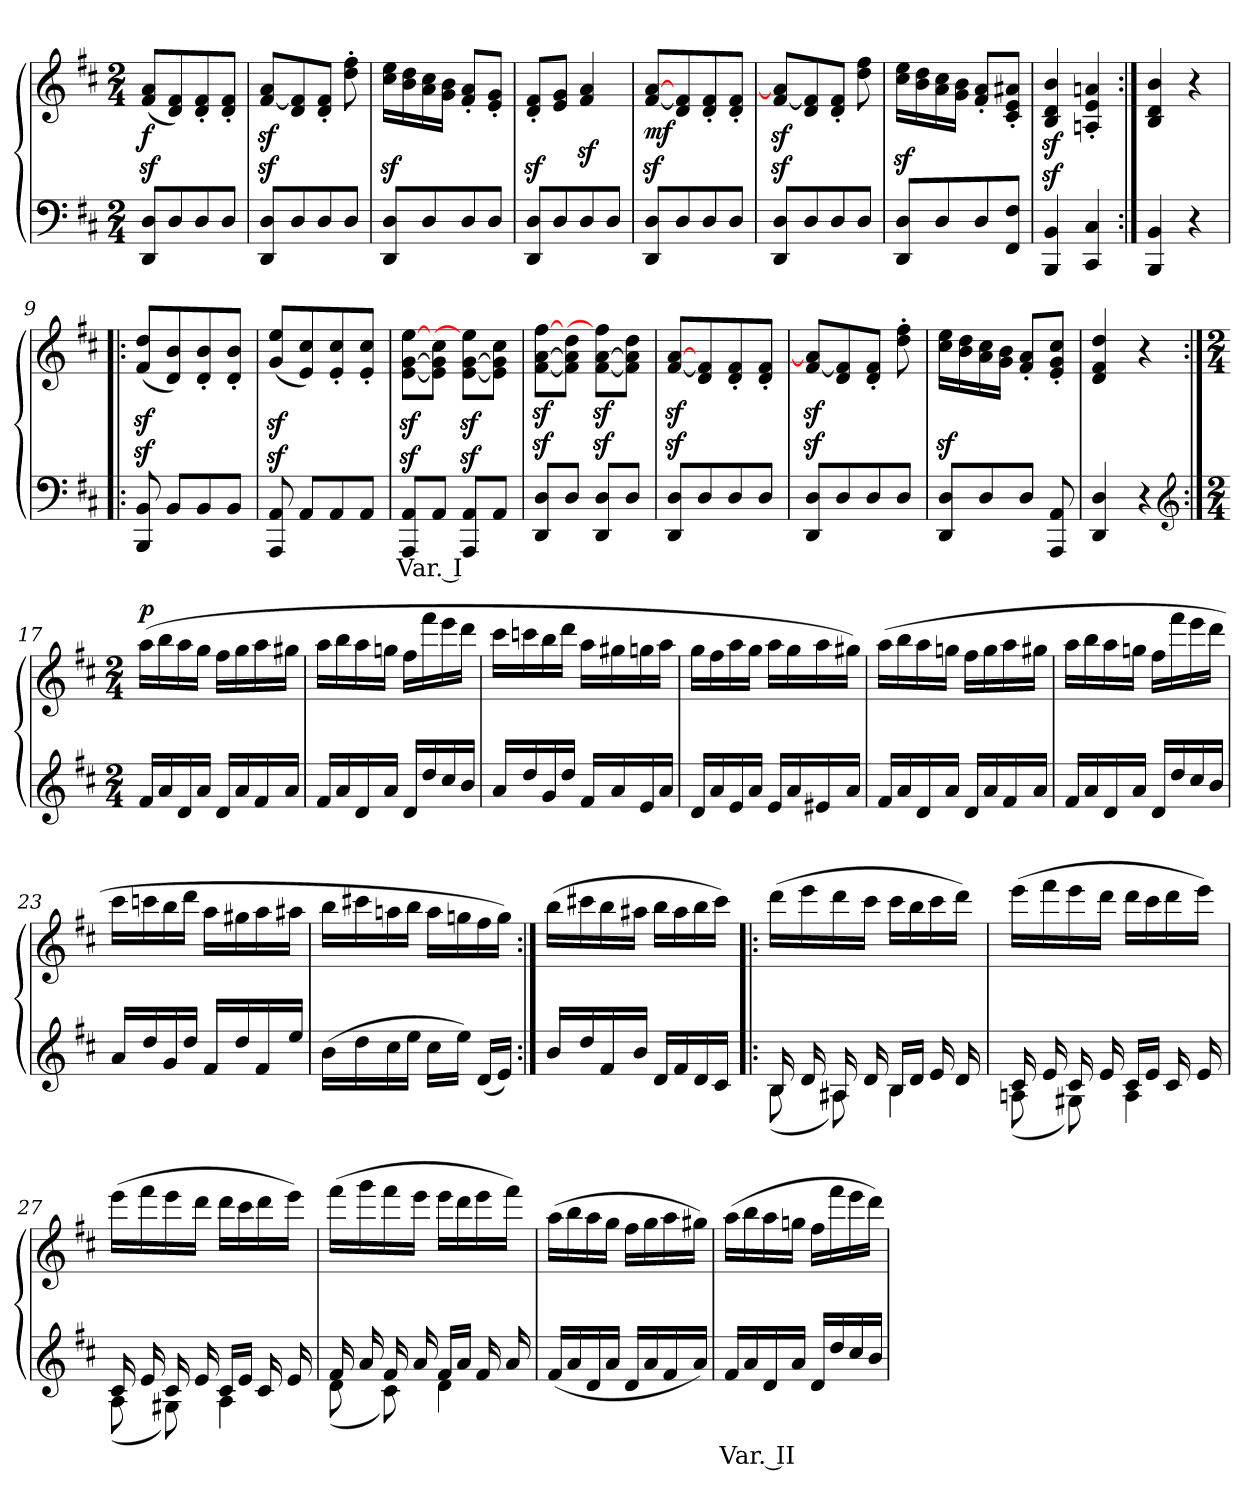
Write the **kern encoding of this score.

**kern	**text	**kern	**dynam
*part1	*part1	*part1	*part1
*staff2	*staff2	*staff1	*staff1/2
*clefF4	*	*clefG2	*
*k[f#c#]	*	*k[f#c#]	*
*M2/4	*	*M2/4	*
=1	=1	=1	=1
8DDz</ 8Dz</L	.	(8f#/ 8a/L	f
8D/	.	8d/ 8f#/)	.
8D/	.	8d'/ 8f#'/	.
8D/J	.	8d'/ 8f#'/J	.
=2	=2	=2	=2
8DDz</ 8Dz</L	.	[8f#z</ 8az</L	.
8D/	.	8d/ 8f#]/	.
8D/	.	8d'/ 8f#'/J	.
8D/J	.	8dd'\ 8ff#'\	.
=3	=3	=3	=3
8DDz</ 8Dz</L	.	16cc#\ 16ee\LL	.
.	.	16b\ 16dd\	.
8D/	.	16a\ 16cc#\	.
.	.	16g\ 16b\JJ	.
8D/	.	8f#'/ 8a'/L	.
8D/J	.	8e'/ 8g'/J	.
=4	=4	=4	=4
8DDz</ 8Dz</L	.	8d'/ 8f#'/L	.
8D/	.	8e/ 8g/J	.
8D/	.	4f#z</ 4az</	.
8D/J	.	.	.
=5	=5	=5	=5
!	!	!	!LO:DY:b
8DDz</ 8Dz</L	.	[8f#/ [8a/L	mf
8D/	.	8d/ 8f#]/	.
8D/	.	8d'/ 8f#'/	.
8D/J	.	8d'/ 8f#'/J	.
=6	=6	=6	=6
8DDz</ 8Dz</L	.	[8f#z</ 8a]z</L	.
8D/	.	8d/ 8f#]/	.
8D/	.	8d'/ 8f#'/J	.
8D/J	.	8dd\ 8ff#\	.
=7	=7	=7	=7
8DDz</ 8Dz</L	.	16cc#\ 16ee\LL	.
.	.	16b\ 16dd\	.
8D/	.	16a\ 16cc#\	.
.	.	16g\ 16b\JJ	.
8D/	.	8f#'/ 8a'/L	.
8FF#/ 8F#/J	.	8c#'/ 8e'/ 8a#X'/J	.
!!LO:LB:g=z
=8a	=8a	=8a	=8a
4BBBz>/ 4BBz>/	.	4Bz>/ 4dz>/ 4bz>/	.
4CC#/ 4C#/	.	4An'/ 4e'/ 4an'/	.
=8b:|!	=8b:|!	=8b:|!	=8b:|!
4BBB/ 4BB/	.	4B/ 4d/ 4b/	.
4r	.	4r	.
=9!|:	=9!|:	=9!|:	=9!|:
8BBBz>/ 8BBz>/	.	(<8f#z>/ 8ddz>/L	.
8BB/L	.	8d/ 8b/)	.
8BB/	.	8d'/ 8b'/	.
8BB/J	.	8d'/ 8b'/J	.
=10	=10	=10	=10
8AAAz>/ 8AAz>/	.	(<8gz>/ 8eez>/L	.
8AA/L	.	8e/ 8cc#/)	.
8AA/	.	8e'/ 8cc#'/	.
8AA/J	.	8e'/ 8cc#'/J	.
=11	=11	=11	=11
8AAAz>/ 8AAz>/L	Var. I	[8ez>\ [8gz>\ [8eez>\L	.
8AA/J	.	8e]\ 8g]\ 8cc#\J	.
8AAAz>/ 8AAz>/L	.	[8ez>\ [8gz>\ 8ee]z>\L	.
8AA/J	.	8e]\ 8g]\ 8cc#\J	.
=12	=12	=12	=12
8DDz>/ 8Dz>/L	.	[8f#z>\ [8az>\ [8ff#z>\L	.
8D/J	.	8f#]\ 8a]\ 8dd\J	.
8DDz>/ 8Dz>/L	.	[8f#z>\ [8az>\ 8ff#]z>\L	.
8D/J	.	8f#]\ 8a]\ 8dd\J	.
=13	=13	=13	=13
8DDz>/ 8Dz>/L	.	[8f#z>/ [8az>/L	.
8D/	.	8d/ 8f#]/	.
8D/	.	8d'/ 8f#'/	.
8D/J	.	8d'/ 8f#'/J	.
=14	=14	=14	=14
8DDz>/ 8Dz>/L	.	[8f#z>/ 8a]z>/L	.
8D/	.	8d/ 8f#]/	.
8D/	.	8d'/ 8f#'/J	.
8D/J	.	8dd'\ 8ff#'\	.
=15	=15	=15	=15
8DDz>/ 8Dz>/L	.	16cc#\ 16ee\LL	.
.	.	16b\ 16dd\	.
8D/	.	16a\ 16cc#\	.
.	.	16g\ 16b\JJ	.
8D/J	.	8f#'/ 8a'/L	.
8AAA/ 8AA/	.	8e'/ 8g'/ 8cc#'/J	.
=16	=16	=16	=16
4DD/ 4D/	.	4d/ 4f#/ 4dd/	.
4r	.	4r	.
*clefG2	*	*	*
!!LO:LB:g=z
=17:|!	=17:|!	=17:|!	=17:|!
*M2/4	*	*M2/4	*
!	!	!	!LO:DY:a
16f#/LL	.	(>16aa\LL	p
16a/	.	16bb\	.
16d/	.	16aa\	.
16a/JJ	.	16gg\JJ	.
16d/LL	.	16ff#\LL	.
16a/	.	16gg\	.
16f#/	.	16aa\	.
16a/JJ	.	16gg#X\JJ	.
=18	=18	=18	=18
16f#/LL	.	16aa\LL	.
16a/	.	16bb\	.
16d/	.	16aa\	.
16a/JJ	.	16ggn\JJ	.
16d/LL	.	16ff#\LL	.
16dd/	.	16fff#\	.
16cc#/	.	16eee\	.
16b/JJ	.	16ddd\JJ	.
=19	=19	=19	=19
16a/LL	.	16ccc#\LL	.
16dd/	.	16cccn\	.
16g/	.	16bb\	.
16dd/JJ	.	16ddd\JJ	.
16f#/LL	.	16aa\LL	.
16a/	.	16gg#X\	.
16e/	.	16ggn\	.
16a/JJ	.	16aa\JJ	.
=20	=20	=20	=20
16d/LL	.	16gg\LL	.
16a/	.	16ff#\	.
16e/	.	16aa\	.
16a/JJ	.	16gg\JJ	.
16e/LL	.	16aa\LL	.
16a/	.	16gg\	.
16e#X/	.	16aa\	.
16a/JJ	.	16gg#X\JJ)	.
!!LO:LB:g=z
=21	=21	=21	=21
16f#/LL	.	(>16aa\LL	.
16a/	.	16bb\	.
16d/	.	16aa\	.
16a/JJ	.	16ggn\JJ	.
16d/LL	.	16ff#\LL	.
16a/	.	16gg\	.
16f#/	.	16aa\	.
16a/JJ	.	16gg#X\JJ	.
=22	=22	=22	=22
16f#/LL	.	16aa\LL	.
16a/	.	16bb\	.
16d/	.	16aa\	.
16a/JJ	.	16ggn\JJ	.
16d/LL	.	16ff#\LL	.
16dd/	.	16fff#\	.
16cc#/	.	16eee\	.
16b/JJ	.	16ddd\JJ	.
=23	=23	=23	=23
16a/LL	.	16ccc#\LL	.
16dd/	.	16cccn\	.
16g/	.	16bb\	.
16dd/JJ	.	16ddd\JJ	.
16f#/LL	.	16aa\LL	.
16dd/	.	16gg#X\	.
16f#/	.	16aa\	.
16ee/JJ	.	16aa#X\JJ	.
=24a	=24a	=24a	=24a
(>16b\LL	.	16bb\LL	.
16dd\	.	16ccc#X\	.
16cc#\	.	16aan\	.
16ee\JJ	.	16bb\JJ	.
16cc#\LL	.	16aa\LL	.
16ee\JJ)	.	16ggn\	.
(<16d/LL	.	16ff#\	.
16e/JJ)	.	16gg\JJ)	.
=24b:|!	=24b:|!	=24b:|!	=24b:|!
16b/LL	.	(>16bb\LL	.
16dd/	.	16ccc#X\	.
16f#/	.	16bb\	.
16b/JJ	.	16aa#X\JJ	.
16d/LL	.	16bb\LL	.
16f#/	.	16aa#\	.
16d/	.	16bb\	.
16c#/JJ	.	16ccc#\JJ)	.
!!LO:PB:g=z
=25!|:	=25!|:	=25!|:	=25!|:
*^	*	*	*
16B/	(<8B\	.	(>16ddd\LL	.
16d/	.	.	16eee\	.
16A#X/	8A#\)	.	16ddd\	.
16d/	.	.	16ccc#\JJ	.
16B/LL	4B\	.	16ccc#\LL	.
16d/JJ	.	.	16bb\	.
16e/	.	.	16ccc#\	.
16d/	.	.	16ddd\JJ)	.
=26	=26	=26	=26	=26
16c#/	(<8An\	.	(>16eee\LL	.
16e/	.	.	16fff#\	.
16c#/	8G#X\)	.	16eee\	.
16e/	.	.	16ddd\JJ	.
16c#/LL	4A\	.	16ddd\LL	.
16e/JJ	.	.	16ccc#\	.
16c#/	.	.	16ddd\	.
16e/	.	.	16eee\JJ)	.
=27	=27	=27	=27	=27
16c#/	(<8A\	.	(>16eee\LL	.
16e/	.	.	16fff#\	.
16c#/	8G#X\)	.	16eee\	.
16e/	.	.	16ddd\JJ	.
16c#/LL	4A\	.	16ddd\LL	.
16e/JJ	.	.	16ccc#\	.
16c#/	.	.	16ddd\	.
16e/	.	.	16eee\JJ)	.
=28	=28	=28	=28	=28
16f#/	(<8d\	.	(>16fff#\LL	.
16a/	.	.	16ggg\	.
16f#/	8c#\)	.	16fff#\	.
16a/	.	.	16eee\JJ	.
16f#/LL	4d\	.	16eee\LL	.
16a/JJ	.	.	16ddd\	.
16f#/	.	.	16eee\	.
16a/	.	.	16fff#\JJ)	.
*v	*v	*	*	*
=29	=29	=29	=29
(<16f#/LL	.	(>16aa\LL	.
16a/	.	16bb\	.
16d/	.	16aa\	.
16a/JJ	.	16gg\JJ	.
16d/LL	.	16ff#\LL	.
16a/	.	16gg\	.
16f#/	.	16aa\	.
16a/JJ)	.	16gg#X\JJ)	.
!!LO:LB:g=z
=30	=30	=30	=30
16f#/LL	Var. II	(>16aa\LL	.
16a/	.	16bb\	.
16d/	.	16aa\	.
16a/JJ	.	16ggn\JJ	.
16d/LL	.	16ff#\LL	.
16dd/	.	16fff#\	.
16cc#/	.	16eee\	.
16b/JJ	.	16ddd\JJ)	.
=	=	=	=
*-	*-	*-	*-
